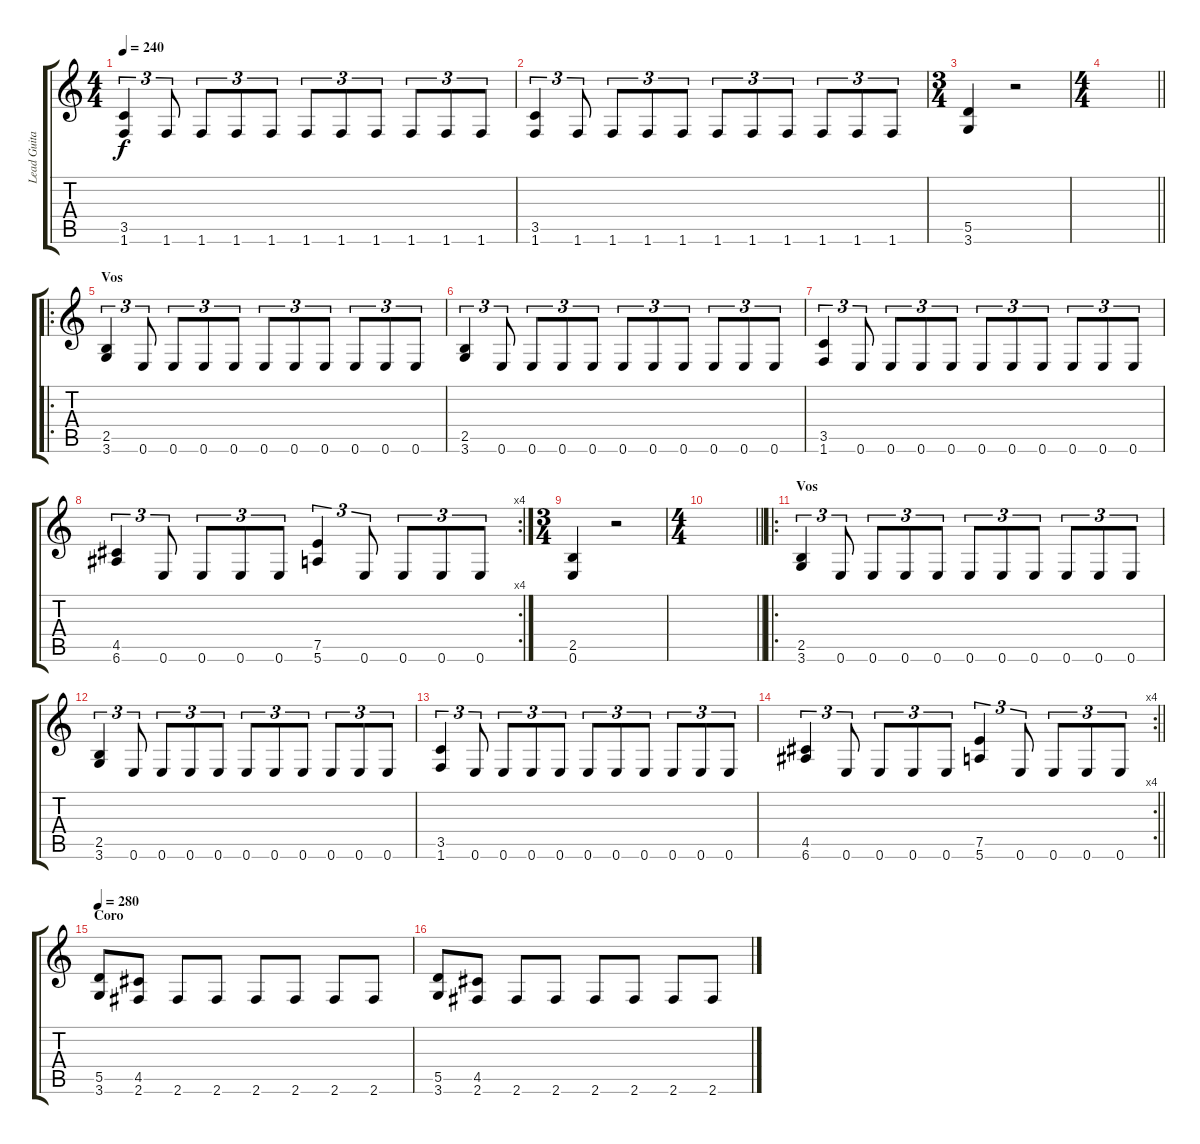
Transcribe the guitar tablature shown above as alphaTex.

\track ("Lead Guitar" "Lead Guita") {instrument distortionguitar}
\staff {score tabs}
\tuning (E4 B3 G3 D3 A2 E2) {hide}
\ts (4 4)
\tempo 240
\clef g2
\ks c
(3.5 1.6).4{tu (3 2) dy f} 1.6.8{tu (3 2)} 1.6.8{tu (3 2)} 1.6.8{tu (3 2)} 1.6.8{tu (3 2)} 1.6.8{tu (3 2)} 1.6.8{tu (3 2)} 1.6.8{tu (3 2)} 1.6.8{tu (3 2)} 1.6.8{tu (3 2)} 1.6.8{tu (3 2)} |
(3.5 1.6).4{tu (3 2)} 1.6.8{tu (3 2)} 1.6.8{tu (3 2)} 1.6.8{tu (3 2)} 1.6.8{tu (3 2)} 1.6.8{tu (3 2)} 1.6.8{tu (3 2)} 1.6.8{tu (3 2)} 1.6.8{tu (3 2)} 1.6.8{tu (3 2)} 1.6.8{tu (3 2)} |
\ts (3 4)
(5.5 3.6).4 r.2 |
\ts (4 4)
\barLineRight lightlight
|
\ro
\section ("" "Vos")
(2.5 3.6).4{tu (3 2)} 0.6.8{tu (3 2)} 0.6.8{tu (3 2)} 0.6.8{tu (3 2)} 0.6.8{tu (3 2)} 0.6.8{tu (3 2)} 0.6.8{tu (3 2)} 0.6.8{tu (3 2)} 0.6.8{tu (3 2)} 0.6.8{tu (3 2)} 0.6.8{tu (3 2)} |
(2.5 3.6).4{tu (3 2)} 0.6.8{tu (3 2)} 0.6.8{tu (3 2)} 0.6.8{tu (3 2)} 0.6.8{tu (3 2)} 0.6.8{tu (3 2)} 0.6.8{tu (3 2)} 0.6.8{tu (3 2)} 0.6.8{tu (3 2)} 0.6.8{tu (3 2)} 0.6.8{tu (3 2)} |
(3.5 1.6).4{tu (3 2)} 0.6.8{tu (3 2)} 0.6.8{tu (3 2)} 0.6.8{tu (3 2)} 0.6.8{tu (3 2)} 0.6.8{tu (3 2)} 0.6.8{tu (3 2)} 0.6.8{tu (3 2)} 0.6.8{tu (3 2)} 0.6.8{tu (3 2)} 0.6.8{tu (3 2)} |
\rc 4
(4.5 6.6).4{tu (3 2)} 0.6.8{tu (3 2)} 0.6.8{tu (3 2)} 0.6.8{tu (3 2)} 0.6.8{tu (3 2)} (7.5 5.6).4{tu (3 2)} 0.6.8{tu (3 2)} 0.6.8{tu (3 2)} 0.6.8{tu (3 2)} 0.6.8{tu (3 2)} |
\ts (3 4)
(2.5 0.6).4 r.2 |
\ts (4 4)
\barLineRight lightlight
|
\ro
\section ("" "Vos")
(2.5 3.6).4{tu (3 2)} 0.6.8{tu (3 2)} 0.6.8{tu (3 2)} 0.6.8{tu (3 2)} 0.6.8{tu (3 2)} 0.6.8{tu (3 2)} 0.6.8{tu (3 2)} 0.6.8{tu (3 2)} 0.6.8{tu (3 2)} 0.6.8{tu (3 2)} 0.6.8{tu (3 2)} |
(2.5 3.6).4{tu (3 2)} 0.6.8{tu (3 2)} 0.6.8{tu (3 2)} 0.6.8{tu (3 2)} 0.6.8{tu (3 2)} 0.6.8{tu (3 2)} 0.6.8{tu (3 2)} 0.6.8{tu (3 2)} 0.6.8{tu (3 2)} 0.6.8{tu (3 2)} 0.6.8{tu (3 2)} |
(3.5 1.6).4{tu (3 2)} 0.6.8{tu (3 2)} 0.6.8{tu (3 2)} 0.6.8{tu (3 2)} 0.6.8{tu (3 2)} 0.6.8{tu (3 2)} 0.6.8{tu (3 2)} 0.6.8{tu (3 2)} 0.6.8{tu (3 2)} 0.6.8{tu (3 2)} 0.6.8{tu (3 2)} |
\rc 4
\barLineRight lightlight
(4.5 6.6).4{tu (3 2)} 0.6.8{tu (3 2)} 0.6.8{tu (3 2)} 0.6.8{tu (3 2)} 0.6.8{tu (3 2)} (7.5 5.6).4{tu (3 2)} 0.6.8{tu (3 2)} 0.6.8{tu (3 2)} 0.6.8{tu (3 2)} 0.6.8{tu (3 2)} |
\section ("" "Coro")
\tempo 280
(5.5 3.6).8 (4.5 2.6).8 2.6.8 2.6.8 2.6.8 2.6.8 2.6.8 2.6.8 |
(5.5 3.6).8 (4.5 2.6).8 2.6.8 2.6.8 2.6.8 2.6.8 2.6.8 2.6.8
